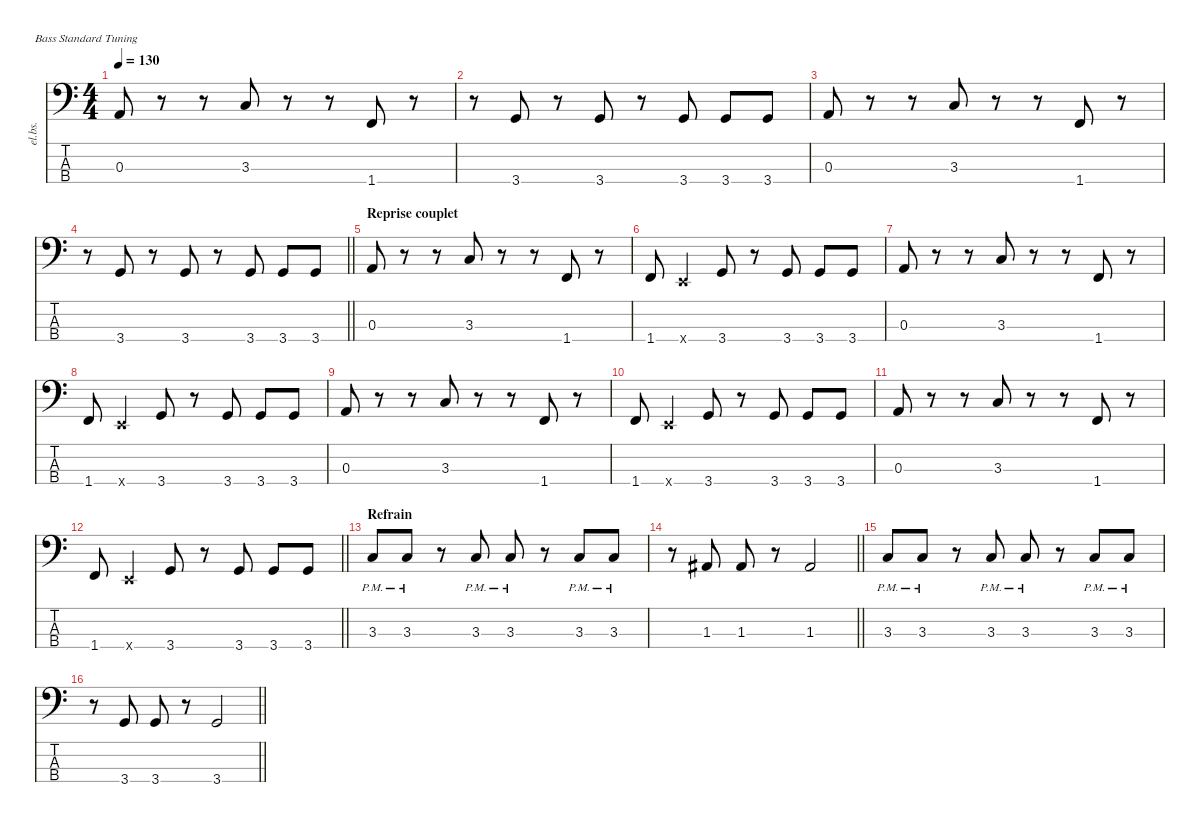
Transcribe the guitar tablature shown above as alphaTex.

\defaultSystemsLayout 4
\hideDynamics
\bracketExtendMode nobrackets
\track ("Chipon" "el.bs.") {instrument electricbassfinger}
\staff {score tabs}
\tuning (G2 D2 A1 E1)
\ts (4 4)
\tempo 130
\clef f4
\ks c
0.3.8{dy f} r.8 r.8 3.3.8 r.8 r.8 1.4.8 r.8 |
r.8 3.4.8 r.8 3.4.8 r.8 3.4.8 3.4.8 3.4.8 |
0.3.8 r.8 r.8 3.3.8 r.8 r.8 1.4.8 r.8 |
\barLineRight lightlight
r.8 3.4.8 r.8 3.4.8 r.8 3.4.8 3.4.8 3.4.8 |
\section ("" "Reprise couplet")
0.3.8 r.8 r.8 3.3.8 r.8 r.8 1.4.8 r.8 |
1.4.8{dy mf} 0.4{x}.4 3.4.8{dy f} r.8 3.4.8 3.4.8 3.4.8 |
0.3.8 r.8 r.8 3.3.8 r.8 r.8 1.4.8 r.8 |
1.4.8{dy mf} 0.4{x}.4 3.4.8{dy f} r.8 3.4.8 3.4.8 3.4.8 |
0.3.8 r.8 r.8 3.3.8 r.8 r.8 1.4.8 r.8 |
1.4.8{dy mf} 0.4{x}.4 3.4.8{dy f} r.8 3.4.8 3.4.8 3.4.8 |
0.3.8 r.8 r.8 3.3.8 r.8 r.8 1.4.8 r.8 |
\barLineRight lightlight
1.4.8{dy mf} 0.4{x}.4 3.4.8{dy f} r.8 3.4.8 3.4.8 3.4.8 |
\section ("" "Refrain")
3.3{pm}.8 3.3{pm}.8 r.8 3.3{pm}.8 3.3{pm}.8 r.8 3.3{pm}.8 3.3{pm}.8 |
\barLineRight lightlight
r.8 1.3{acc #}.8 1.3{acc #}.8 r.8 1.3{acc #}.2 |
3.3{pm}.8 3.3{pm}.8 r.8 3.3{pm}.8 3.3{pm}.8 r.8 3.3{pm}.8 3.3{pm}.8 |
\barLineRight lightlight
r.8 3.4.8 3.4.8 r.8 3.4.2
